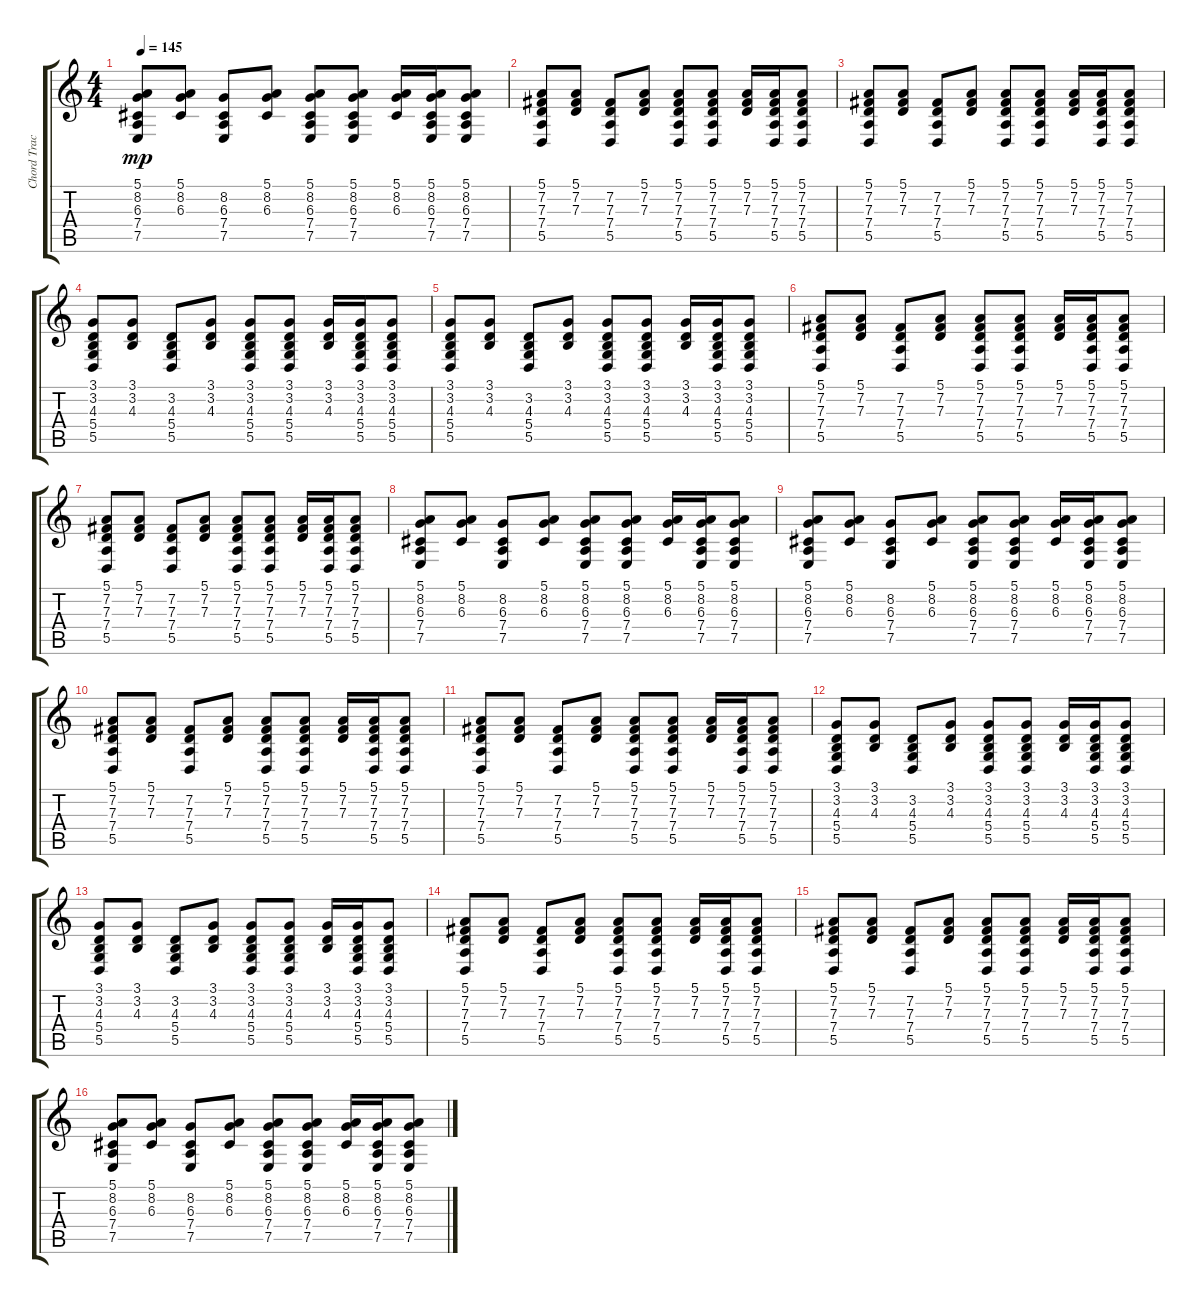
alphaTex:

\track ("Chord Track" "Chord Trac") {instrument steeldrums}
\staff {score tabs}
\tuning (E4 B3 G3 D3 A2 E2) {hide}
\ts (4 4)
\tempo 145
\clef g2
\ks c
(5.1 8.2 6.3 7.4 7.5).8{dy mp} (5.1 8.2 6.3).8 (8.2 6.3 7.4 7.5).8 (5.1 8.2 6.3).8 (5.1 8.2 6.3 7.4 7.5).8 (5.1 8.2 6.3 7.4 7.5).8 (5.1 8.2 6.3).16 (5.1 8.2 6.3 7.4 7.5).16 (5.1 8.2 6.3 7.4 7.5).8 |
(5.1 7.2 7.3 7.4 5.5).8 (5.1 7.2 7.3).8 (7.2 7.3 7.4 5.5).8 (5.1 7.2 7.3).8 (5.1 7.2 7.3 7.4 5.5).8 (5.1 7.2 7.3 7.4 5.5).8 (5.1 7.2 7.3).16 (5.1 7.2 7.3 7.4 5.5).16 (5.1 7.2 7.3 7.4 5.5).8 |
(5.1 7.2 7.3 7.4 5.5).8 (5.1 7.2 7.3).8 (7.2 7.3 7.4 5.5).8 (5.1 7.2 7.3).8 (5.1 7.2 7.3 7.4 5.5).8 (5.1 7.2 7.3 7.4 5.5).8 (5.1 7.2 7.3).16 (5.1 7.2 7.3 7.4 5.5).16 (5.1 7.2 7.3 7.4 5.5).8 |
(3.1 3.2 4.3 5.4 5.5).8 (3.1 3.2 4.3).8 (3.2 4.3 5.4 5.5).8 (3.1 3.2 4.3).8 (3.1 3.2 4.3 5.4 5.5).8 (3.1 3.2 4.3 5.4 5.5).8 (3.1 3.2 4.3).16 (3.1 3.2 4.3 5.4 5.5).16 (3.1 3.2 4.3 5.4 5.5).8 |
(3.1 3.2 4.3 5.4 5.5).8 (3.1 3.2 4.3).8 (3.2 4.3 5.4 5.5).8 (3.1 3.2 4.3).8 (3.1 3.2 4.3 5.4 5.5).8 (3.1 3.2 4.3 5.4 5.5).8 (3.1 3.2 4.3).16 (3.1 3.2 4.3 5.4 5.5).16 (3.1 3.2 4.3 5.4 5.5).8 |
(5.1 7.2 7.3 7.4 5.5).8 (5.1 7.2 7.3).8 (7.2 7.3 7.4 5.5).8 (5.1 7.2 7.3).8 (5.1 7.2 7.3 7.4 5.5).8 (5.1 7.2 7.3 7.4 5.5).8 (5.1 7.2 7.3).16 (5.1 7.2 7.3 7.4 5.5).16 (5.1 7.2 7.3 7.4 5.5).8 |
(5.1 7.2 7.3 7.4 5.5).8 (5.1 7.2 7.3).8 (7.2 7.3 7.4 5.5).8 (5.1 7.2 7.3).8 (5.1 7.2 7.3 7.4 5.5).8 (5.1 7.2 7.3 7.4 5.5).8 (5.1 7.2 7.3).16 (5.1 7.2 7.3 7.4 5.5).16 (5.1 7.2 7.3 7.4 5.5).8 |
(5.1 8.2 6.3 7.4 7.5).8 (5.1 8.2 6.3).8 (8.2 6.3 7.4 7.5).8 (5.1 8.2 6.3).8 (5.1 8.2 6.3 7.4 7.5).8 (5.1 8.2 6.3 7.4 7.5).8 (5.1 8.2 6.3).16 (5.1 8.2 6.3 7.4 7.5).16 (5.1 8.2 6.3 7.4 7.5).8 |
(5.1 8.2 6.3 7.4 7.5).8 (5.1 8.2 6.3).8 (8.2 6.3 7.4 7.5).8 (5.1 8.2 6.3).8 (5.1 8.2 6.3 7.4 7.5).8 (5.1 8.2 6.3 7.4 7.5).8 (5.1 8.2 6.3).16 (5.1 8.2 6.3 7.4 7.5).16 (5.1 8.2 6.3 7.4 7.5).8 |
(5.1 7.2 7.3 7.4 5.5).8 (5.1 7.2 7.3).8 (7.2 7.3 7.4 5.5).8 (5.1 7.2 7.3).8 (5.1 7.2 7.3 7.4 5.5).8 (5.1 7.2 7.3 7.4 5.5).8 (5.1 7.2 7.3).16 (5.1 7.2 7.3 7.4 5.5).16 (5.1 7.2 7.3 7.4 5.5).8 |
(5.1 7.2 7.3 7.4 5.5).8 (5.1 7.2 7.3).8 (7.2 7.3 7.4 5.5).8 (5.1 7.2 7.3).8 (5.1 7.2 7.3 7.4 5.5).8 (5.1 7.2 7.3 7.4 5.5).8 (5.1 7.2 7.3).16 (5.1 7.2 7.3 7.4 5.5).16 (5.1 7.2 7.3 7.4 5.5).8 |
(3.1 3.2 4.3 5.4 5.5).8 (3.1 3.2 4.3).8 (3.2 4.3 5.4 5.5).8 (3.1 3.2 4.3).8 (3.1 3.2 4.3 5.4 5.5).8 (3.1 3.2 4.3 5.4 5.5).8 (3.1 3.2 4.3).16 (3.1 3.2 4.3 5.4 5.5).16 (3.1 3.2 4.3 5.4 5.5).8 |
(3.1 3.2 4.3 5.4 5.5).8 (3.1 3.2 4.3).8 (3.2 4.3 5.4 5.5).8 (3.1 3.2 4.3).8 (3.1 3.2 4.3 5.4 5.5).8 (3.1 3.2 4.3 5.4 5.5).8 (3.1 3.2 4.3).16 (3.1 3.2 4.3 5.4 5.5).16 (3.1 3.2 4.3 5.4 5.5).8 |
(5.1 7.2 7.3 7.4 5.5).8 (5.1 7.2 7.3).8 (7.2 7.3 7.4 5.5).8 (5.1 7.2 7.3).8 (5.1 7.2 7.3 7.4 5.5).8 (5.1 7.2 7.3 7.4 5.5).8 (5.1 7.2 7.3).16 (5.1 7.2 7.3 7.4 5.5).16 (5.1 7.2 7.3 7.4 5.5).8 |
(5.1 7.2 7.3 7.4 5.5).8 (5.1 7.2 7.3).8 (7.2 7.3 7.4 5.5).8 (5.1 7.2 7.3).8 (5.1 7.2 7.3 7.4 5.5).8 (5.1 7.2 7.3 7.4 5.5).8 (5.1 7.2 7.3).16 (5.1 7.2 7.3 7.4 5.5).16 (5.1 7.2 7.3 7.4 5.5).8 |
(5.1 8.2 6.3 7.4 7.5).8 (5.1 8.2 6.3).8 (8.2 6.3 7.4 7.5).8 (5.1 8.2 6.3).8 (5.1 8.2 6.3 7.4 7.5).8 (5.1 8.2 6.3 7.4 7.5).8 (5.1 8.2 6.3).16 (5.1 8.2 6.3 7.4 7.5).16 (5.1 8.2 6.3 7.4 7.5).8
